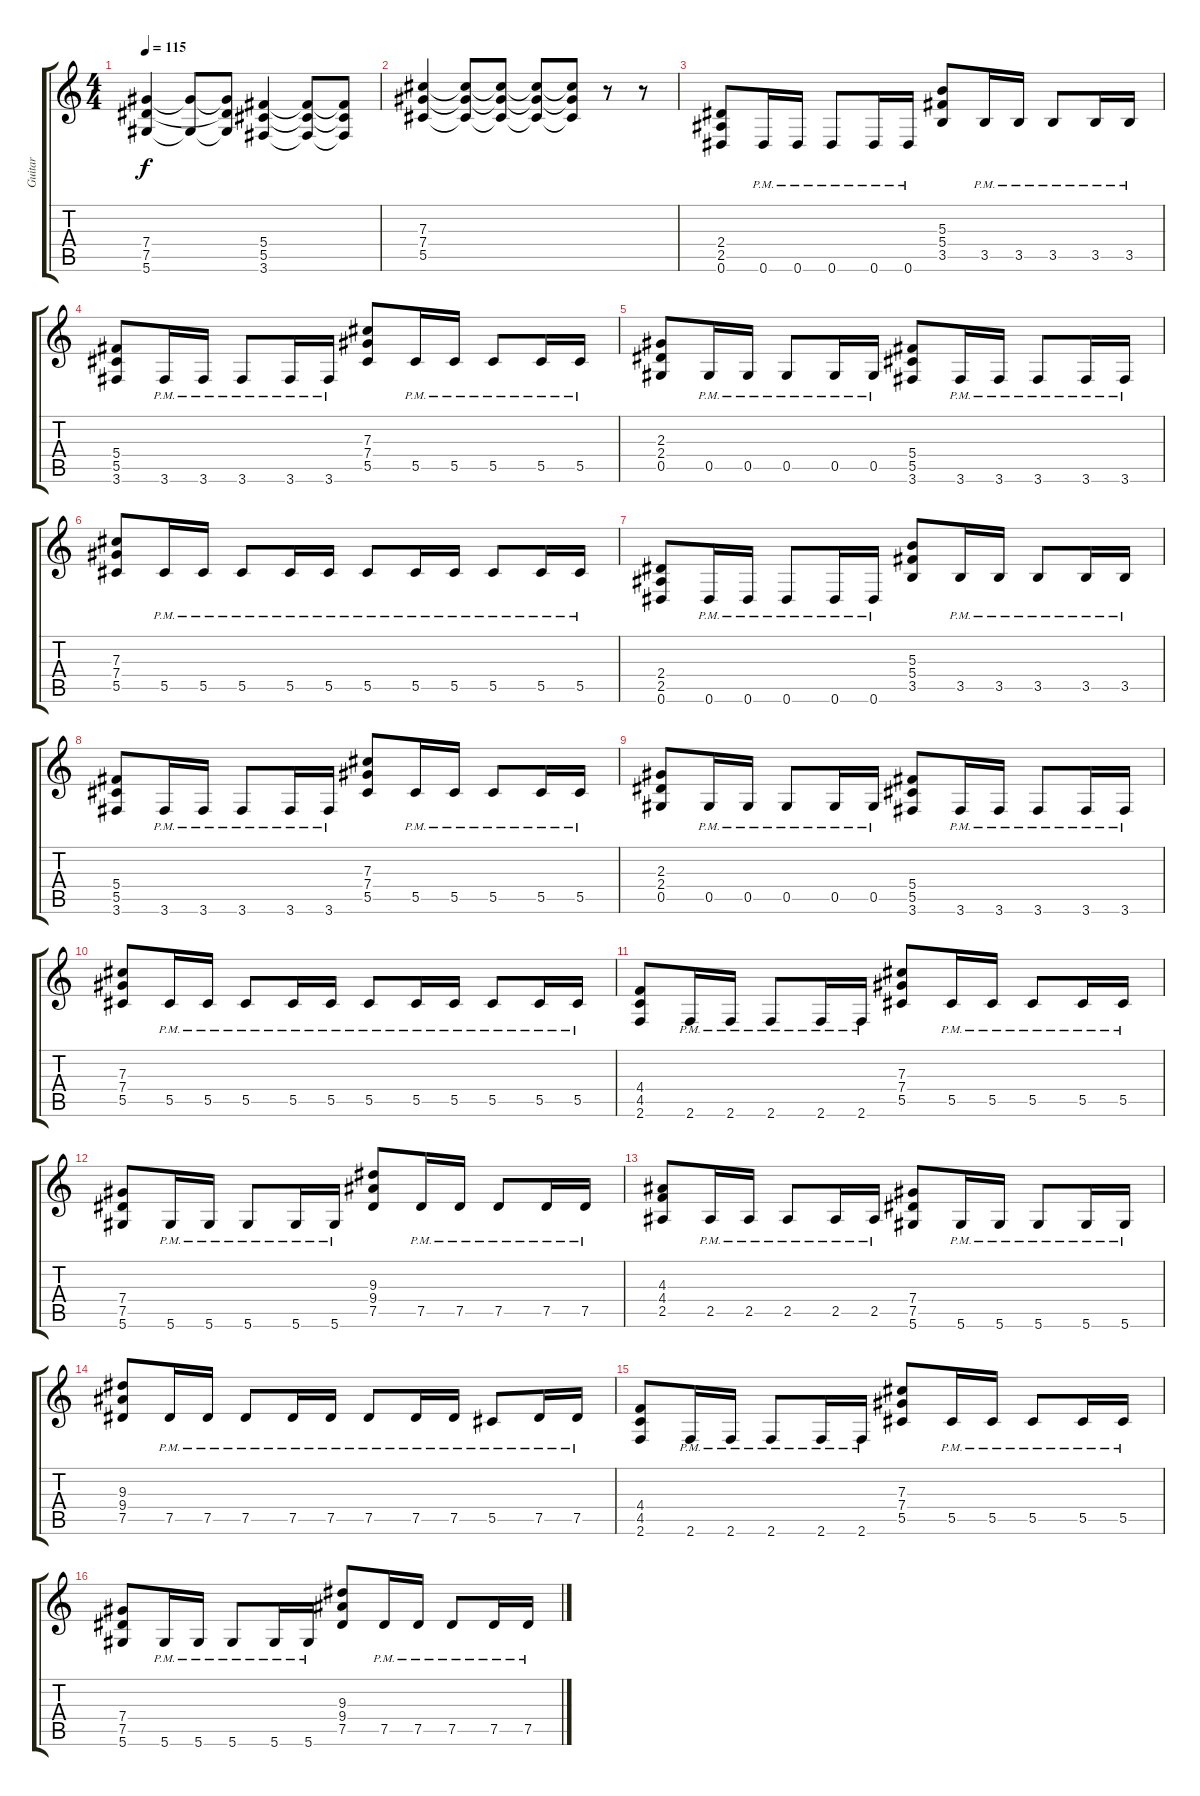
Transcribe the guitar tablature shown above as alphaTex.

\track ("Guitar" "Guitar") {instrument overdrivenguitar}
\staff {score tabs}
\tuning (Eb4 Bb3 Gb3 Db3 Ab2 Eb2) {hide}
\ts (4 4)
\tempo 115
\clef g2
\ks c
(7.4 7.5 5.6).4{dy f} (7.4{t} 5.6{t}).8 (7.4{t} 7.5{t} 5.6{t}).8 (5.4 5.5 3.6).4 (5.4{t} 5.5{t} 3.6{t}).8 (5.4{t} 5.5{t} 3.6{t}).8 |
(7.3 7.4 5.5).4 (7.3{t} 7.4{t} 5.5{t}).8 (7.3{t} 7.4{t} 5.5{t}).8 (7.3{t} 7.4{t} 5.5{t}).8 (7.3{t} 7.4{t} 5.5{t}).8 r.8 r.8 |
(2.4 2.5 0.6).8 0.6{pm}.16 0.6{pm}.16 0.6{pm}.8 0.6{pm}.16 0.6{pm}.16 (5.3 5.4 3.5).8 3.5{pm}.16 3.5{pm}.16 3.5{pm}.8 3.5{pm}.16 3.5{pm}.16 |
(5.4 5.5 3.6).8 3.6{pm}.16 3.6{pm}.16 3.6{pm}.8 3.6{pm}.16 3.6{pm}.16 (7.3 7.4 5.5).8 5.5{pm}.16 5.5{pm}.16 5.5{pm}.8 5.5{pm}.16 5.5{pm}.16 |
(2.3 2.4 0.5).8 0.5{pm}.16 0.5{pm}.16 0.5{pm}.8 0.5{pm}.16 0.5{pm}.16 (5.4 5.5 3.6).8 3.6{pm}.16 3.6{pm}.16 3.6{pm}.8 3.6{pm}.16 3.6{pm}.16 |
(7.3 7.4 5.5).8 5.5{pm}.16 5.5{pm}.16 5.5{pm}.8 5.5{pm}.16 5.5{pm}.16 5.5{pm}.8 5.5{pm}.16 5.5{pm}.16 5.5{pm}.8 5.5{pm}.16 5.5{pm}.16 |
(2.4 2.5 0.6).8 0.6{pm}.16 0.6{pm}.16 0.6{pm}.8 0.6{pm}.16 0.6{pm}.16 (5.3 5.4 3.5).8 3.5{pm}.16 3.5{pm}.16 3.5{pm}.8 3.5{pm}.16 3.5{pm}.16 |
(5.4 5.5 3.6).8 3.6{pm}.16 3.6{pm}.16 3.6{pm}.8 3.6{pm}.16 3.6{pm}.16 (7.3 7.4 5.5).8 5.5{pm}.16 5.5{pm}.16 5.5{pm}.8 5.5{pm}.16 5.5{pm}.16 |
(2.3 2.4 0.5).8 0.5{pm}.16 0.5{pm}.16 0.5{pm}.8 0.5{pm}.16 0.5{pm}.16 (5.4 5.5 3.6).8 3.6{pm}.16 3.6{pm}.16 3.6{pm}.8 3.6{pm}.16 3.6{pm}.16 |
(7.3 7.4 5.5).8 5.5{pm}.16 5.5{pm}.16 5.5{pm}.8 5.5{pm}.16 5.5{pm}.16 5.5{pm}.8 5.5{pm}.16 5.5{pm}.16 5.5{pm}.8 5.5{pm}.16 5.5{pm}.16 |
(4.4 4.5 2.6).8 2.6{pm}.16 2.6{pm}.16 2.6{pm}.8 2.6{pm}.16 2.6{pm}.16 (7.3 7.4 5.5).8 5.5{pm}.16 5.5{pm}.16 5.5{pm}.8 5.5{pm}.16 5.5{pm}.16 |
(7.4 7.5 5.6).8 5.6{pm}.16 5.6{pm}.16 5.6{pm}.8 5.6{pm}.16 5.6{pm}.16 (9.3 9.4 7.5).8 7.5{pm}.16 7.5{pm}.16 7.5{pm}.8 7.5{pm}.16 7.5{pm}.16 |
(4.3 4.4 2.5).8 2.5{pm}.16 2.5{pm}.16 2.5{pm}.8 2.5{pm}.16 2.5{pm}.16 (7.4 7.5 5.6).8 5.6{pm}.16 5.6{pm}.16 5.6{pm}.8 5.6{pm}.16 5.6{pm}.16 |
(9.3 9.4 7.5).8 7.5{pm}.16 7.5{pm}.16 7.5{pm}.8 7.5{pm}.16 7.5{pm}.16 7.5{pm}.8 7.5{pm}.16 7.5{pm}.16 5.5{pm}.8 7.5{pm}.16 7.5{pm}.16 |
(4.4 4.5 2.6).8 2.6{pm}.16 2.6{pm}.16 2.6{pm}.8 2.6{pm}.16 2.6{pm}.16 (7.3 7.4 5.5).8 5.5{pm}.16 5.5{pm}.16 5.5{pm}.8 5.5{pm}.16 5.5{pm}.16 |
(7.4 7.5 5.6).8 5.6{pm}.16 5.6{pm}.16 5.6{pm}.8 5.6{pm}.16 5.6{pm}.16 (9.3 9.4 7.5).8 7.5{pm}.16 7.5{pm}.16 7.5{pm}.8 7.5{pm}.16 7.5{pm}.16
